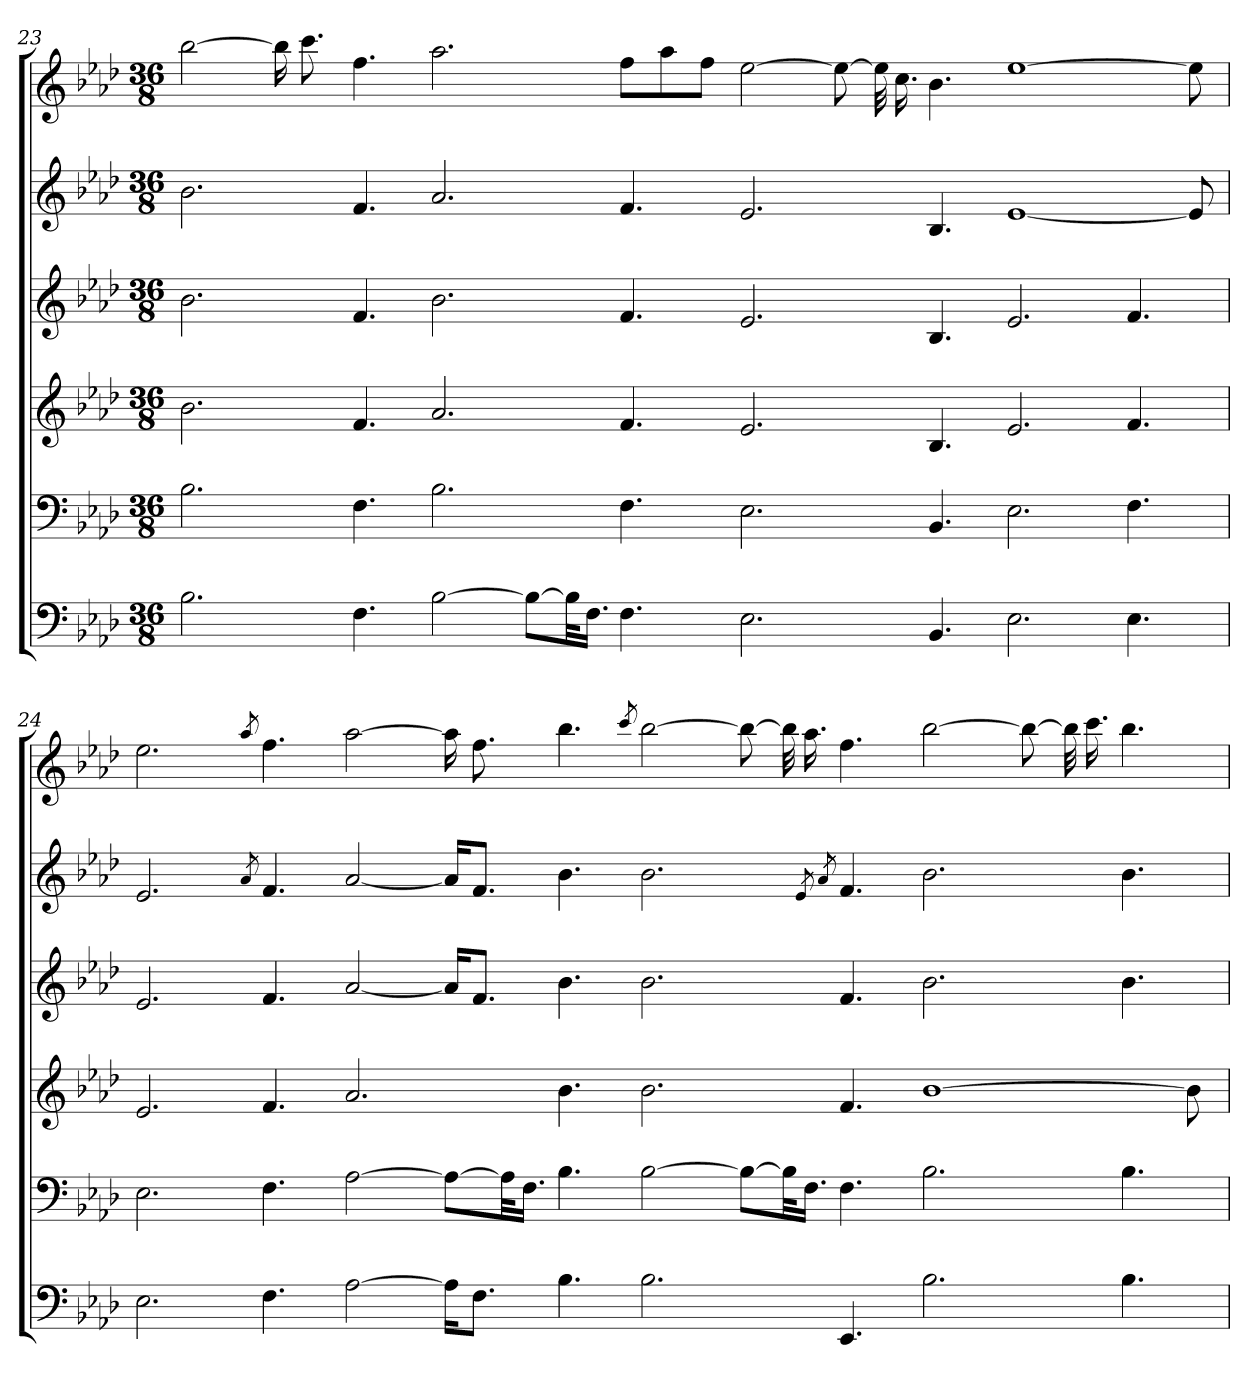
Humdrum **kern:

**kern	**kern	**kern	**kern	**kern	**kern
*part6	*part5	*part4	*part3	*part2	*part1
*staff6	*staff5	*staff4	*staff3	*staff2	*staff1
*clefF4	*clefF4	*clefG2	*clefG2	*clefG2	*clefG2
*k[b-e-a-d-]	*k[b-e-a-d-]	*k[b-e-a-d-]	*k[b-e-a-d-]	*k[b-e-a-d-]	*k[b-e-a-d-]
*M36/8	*M36/8	*M36/8	*M36/8	*M36/8	*M36/8
=23	=23	=23	=23	=23	=23
2.B-	2.B-	2.b-	2.b-	2.b-	[2bb-
.	.	.	.	.	16bb-]
.	.	.	.	.	8.ccc
4.F	4.F	4.f	4.f	4.f	4.ff
[2B-	2.B-	2.a-	2.b-	2.a-	2.aa-
8B-\L_	.	.	.	.	.
32B-\KL]	.	.	.	.	.
16.F\JJ	.	.	.	.	.
4.F	4.F	4.f	4.f	4.f	8ff\L
.	.	.	.	.	8aa-\
.	.	.	.	.	8ff\J
2.E-	2.E-	2.e-	2.e-	2.e-	[2ee-
.	.	.	.	.	8ee-_
.	.	.	.	.	32ee-]
.	.	.	.	.	16.cc
4.BB-	4.BB-	4.B-	4.B-	4.B-	4.b-
2.E-	2.E-	2.e-	2.e-	[1e-	[1ee-
4.E-	4.F	4.f	4.f	.	.
.	.	.	.	8e-]	8ee-]
=24	=24	=24	=24	=24	=24
2.E-	2.E-	2.e-	2.e-	2.e-	2.ee-
.	.	.	.	8qa-	8qaa-
4.F	4.F	4.f	4.f	4.f	4.ff
[2A-	[2A-	2.a-	[2a-	[2a-	[2aa-
16A-\KL]	8A-\L_	.	16a-/KL]	16a-/KL]	16aa-]
8.F\J	.	.	8.f/J	8.f/J	8.ff
.	32A-\KL]	.	.	.	.
.	16.F\JJ	.	.	.	.
4.B-	4.B-	4.b-	4.b-	4.b-	4.bb-
.	.	.	.	.	8qccc
2.B-	[2B-	2.b-	2.b-	2.b-	[2bb-
.	8B-\L_	.	.	.	8bb-_
.	32B-\KL]	.	.	.	32bb-]
.	16.F\JJ	.	.	.	16.aa-
.	.	.	.	8qe-	.
.	.	.	.	8qa-	.
4.EE-	4.F	4.f	4.f	4.f	4.ff
2.B-	2.B-	[1b-	2.b-	2.b-	[2bb-
.	.	.	.	.	8bb-_
.	.	.	.	.	32bb-]
.	.	.	.	.	16.ccc
4.B-	4.B-	.	4.b-	4.b-	4.bb-
.	.	8b-]	.	.	.
=	=	=	=	=	=
*-	*-	*-	*-	*-	*-
